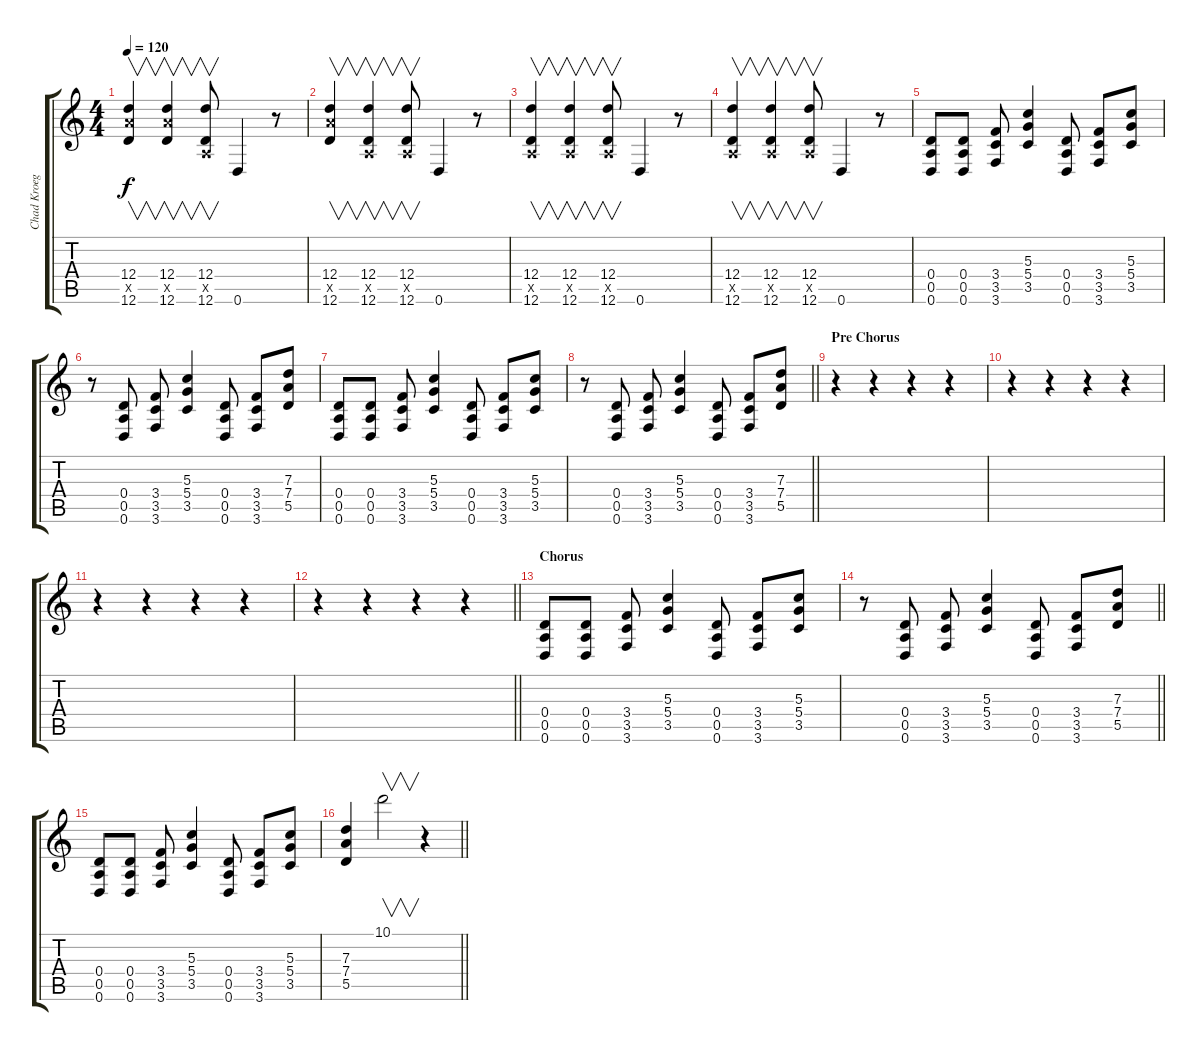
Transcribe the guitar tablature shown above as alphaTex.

\track ("Chad Kroeger" "Chad Kroeg") {instrument distortionguitar}
\staff {score tabs}
\tuning (E4 B3 G3 D3 A2 D2) {hide}
\ts (4 4)
\tempo 120
\clef g2
\ks c
(12.4 12.5{x} 12.6).4{v dy f} (12.4 12.5{x} 12.6).4{v} (12.4 0.5{x} 12.6).8{v} 0.6.4 r.8 |
(12.4 12.5{x} 12.6).4{v} (12.4 0.5{x} 12.6).4{v} (12.4 0.5{x} 12.6).8{v} 0.6.4 r.8 |
(12.4 0.5{x} 12.6).4{v} (12.4 0.5{x} 12.6).4{v} (12.4 0.5{x} 12.6).8{v} 0.6.4 r.8 |
(12.4 0.5{x} 12.6).4{v} (12.4 0.5{x} 12.6).4{v} (12.4 0.5{x} 12.6).8{v} 0.6.4 r.8 |
(0.4 0.5 0.6).8 (0.4 0.5 0.6).8 (3.4 3.5 3.6).8 (5.3 5.4 3.5).4 (0.4 0.5 0.6).8 (3.4 3.5 3.6).8 (5.3 5.4 3.5).8 |
r.8 (0.4 0.5 0.6).8 (3.4 3.5 3.6).8 (5.3 5.4 3.5).4 (0.4 0.5 0.6).8 (3.4 3.5 3.6).8 (7.3 7.4 5.5).8 |
(0.4 0.5 0.6).8 (0.4 0.5 0.6).8 (3.4 3.5 3.6).8 (5.3 5.4 3.5).4 (0.4 0.5 0.6).8 (3.4 3.5 3.6).8 (5.3 5.4 3.5).8 |
\barLineRight lightlight
r.8 (0.4 0.5 0.6).8 (3.4 3.5 3.6).8 (5.3 5.4 3.5).4 (0.4 0.5 0.6).8 (3.4 3.5 3.6).8 (7.3 7.4 5.5).8 |
\section ("" "Pre Chorus")
r.4 r.4 r.4 r.4 |
r.4 r.4 r.4 r.4 |
r.4 r.4 r.4 r.4 |
\barLineRight lightlight
r.4 r.4 r.4 r.4 |
\section ("" "Chorus")
(0.4 0.5 0.6).8 (0.4 0.5 0.6).8 (3.4 3.5 3.6).8 (5.3 5.4 3.5).4 (0.4 0.5 0.6).8 (3.4 3.5 3.6).8 (5.3 5.4 3.5).8 |
\barLineRight lightlight
r.8 (0.4 0.5 0.6).8 (3.4 3.5 3.6).8 (5.3 5.4 3.5).4 (0.4 0.5 0.6).8 (3.4 3.5 3.6).8 (7.3 7.4 5.5).8 |
(0.4 0.5 0.6).8 (0.4 0.5 0.6).8 (3.4 3.5 3.6).8 (5.3 5.4 3.5).4 (0.4 0.5 0.6).8 (3.4 3.5 3.6).8 (5.3 5.4 3.5).8 |
\barLineRight lightlight
(7.3 7.4 5.5).4 10.1.2{v} r.4
